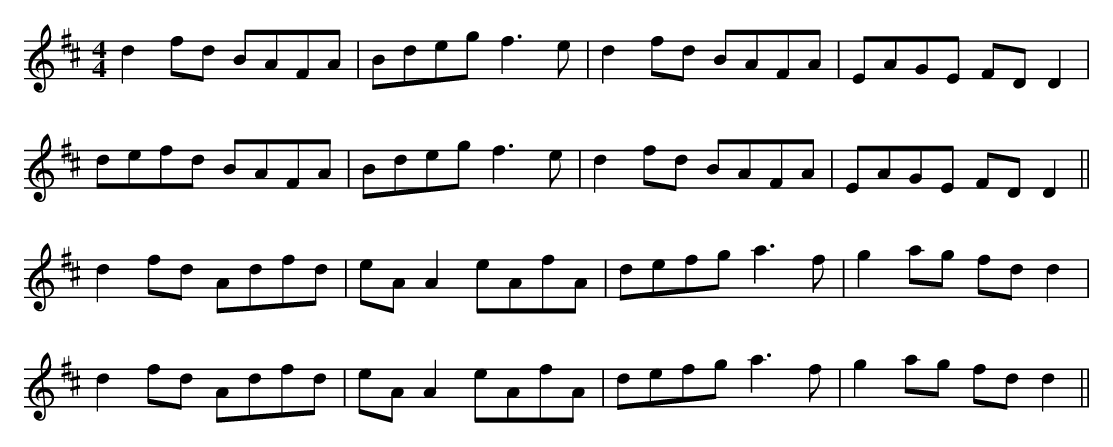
X:1
M:4/4
K:D
d2 fd BAFA|Bdeg f3 e|d2 fd BAFA|EAGE FD D2|
defd BAFA|Bdeg f3 e|d2 fd BAFA|EAGE FD D2||
d2 fd Adfd|eA A2 eAfA|defg a3 f|g2 ag fd d2|
d2 fd Adfd|eA A2 eAfA|defg a3f|g2 ag fd d2||
